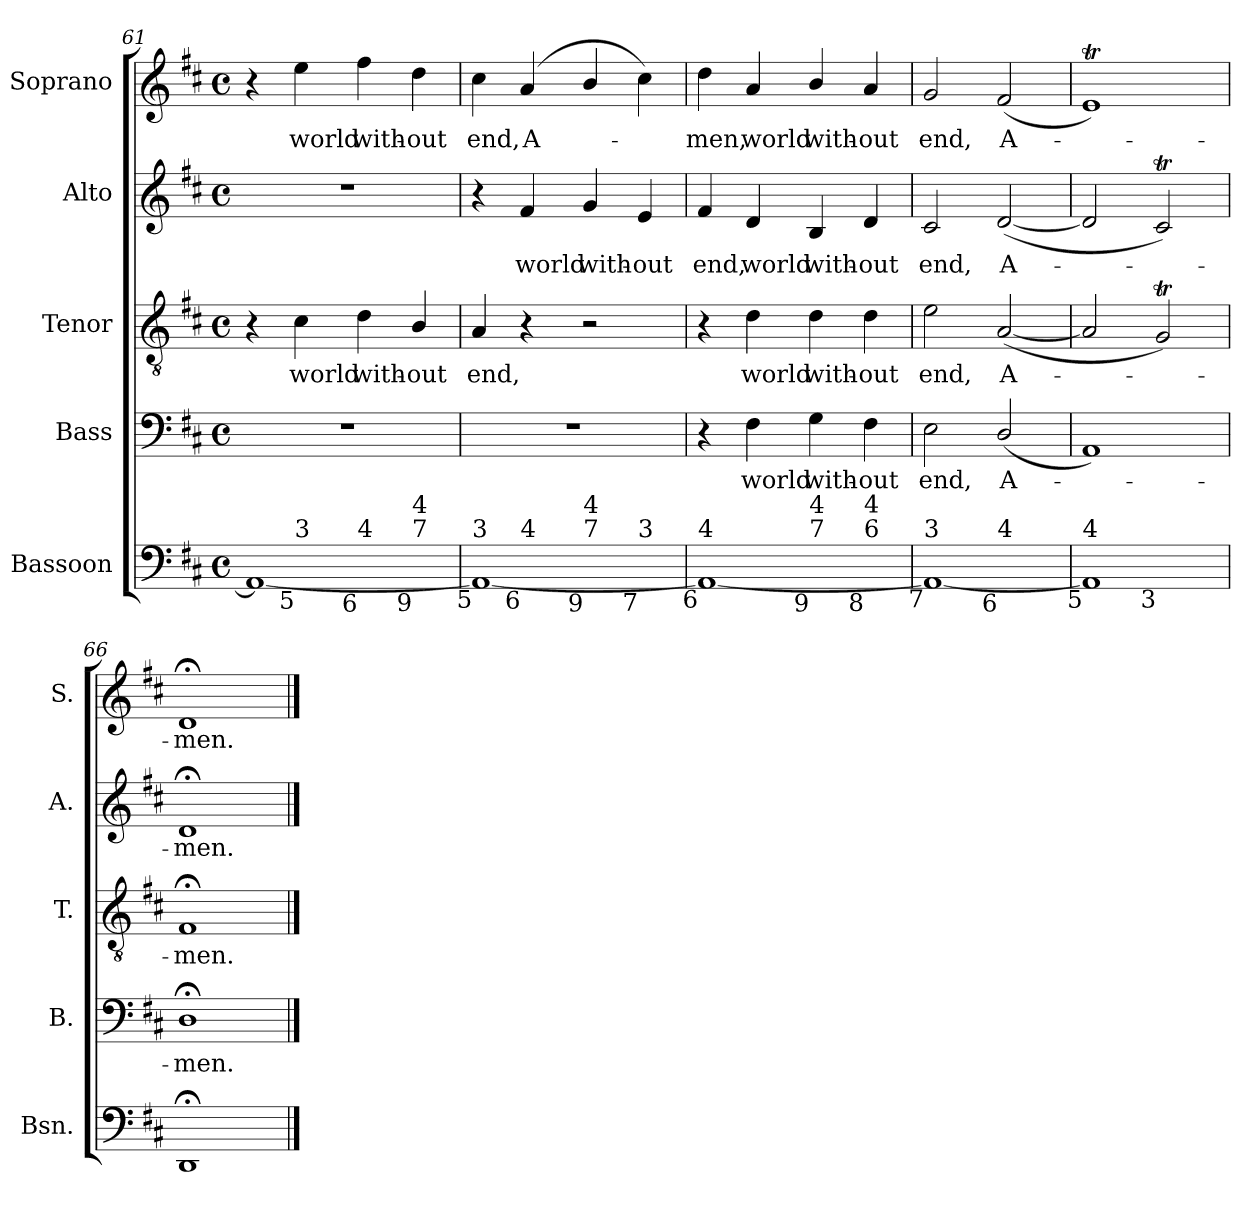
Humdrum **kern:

**kern	**kern	**text	**kern	**text	**kern	**text	**kern	**text
*part5	*part4	*part4	*part3	*part3	*part2	*part2	*part1	*part1
*staff5	*staff4	*staff4	*staff3	*staff3	*staff2	*staff2	*staff1	*staff1
*I"Bassoon	*I"Bass	*	*I"Tenor	*	*I"Alto	*	*I"Soprano	*
*I'Bsn.	*I'B.	*	*I'T.	*	*I'A.	*	*I'S.	*
!!LO:LB:g=z
*clefF4	*clefF4	*	*clefGv2	*	*clefG2	*	*clefG2	*
*	*	*	*ITrd7c12	*	*	*	*	*
*k[f#c#]	*k[f#c#]	*	*k[f#c#]	*	*k[f#c#]	*	*k[f#c#]	*
*D:	*D:	*	*D:	*	*D:	*	*D:	*
*M4/4	*M4/4	*	*M4/4	*	*M4/4	*	*M4/4	*
*met(c)	*met(c)	*	*met(c)	*	*met(c)	*	*met(c)	*
=61	=61	=61	=61	=61	=61	=61	=61	=61
*^	*	*	*	*	*	*	*	*
*	*^	*	*	*	*	*	*	*	*
*	*	*^	*	*	*	*	*	*	*	*
1AAi_	4ryy	2ryy	2.ryy	1r	.	4r	.	1r	.	4r	.
!	!	!	!	!	!	!	!LO:LY:b:color=#000000	!	!	!	!
!	!LO:TX:b:rj:t=5	!	!	!	!	!	!	!	!	!	!
!	!LO:TX:t=3	!	!	!	!	!	!	!	!	!	!
!	!	!	!	!	!	!	!	!	!	!	!LO:LY:b:color=#000000
.	2.ryy	.	.	.	.	4C#i\	world	.	.	4eei\	world
!	!	!	!	!	!	!	!LO:LY:b:color=#000000	!	!	!	!
!	!	!LO:TX:b:rj:t=6	!	!	!	!	!	!	!	!	!
!	!	!LO:TX:t=4	!	!	!	!	!	!	!	!	!
!	!	!	!	!	!	!	!	!	!	!	!LO:LY:b:color=#000000
.	.	2ryy	.	.	.	4Di\	with-	.	.	4ff#i\	with-
!	!	!	!	!	!	!	!LO:LY:b:color=#000000	!	!	!	!
!	!	!	!LO:TX:b:rj:t=9	!	!	!	!	!	!	!	!
!	!	!	!LO:TX:t=7	!	!	!	!	!	!	!	!
!	!	!	!LO:TX:t=4	!	!	!	!	!	!	!	!
!	!	!	!	!	!	!	!	!	!	!	!LO:LY:b:color=#000000
.	.	.	4ryy	.	.	4BBi/	-out	.	.	4ddi\	-out
=62	=62	=62	=62	=62	=62	=62	=62	=62	=62	=62	=62
!	!	!	!	!	!	!	!LO:LY:b:color=#000000	!	!	!	!
!LO:TX:b:rj:t=5	!	!	!	!	!	!	!	!	!	!	!
!LO:TX:t=3	!	!	!	!	!	!	!	!	!	!	!
!	!	!	!	!	!	!	!	!	!	!	!LO:LY:b:color=#000000
1AAi_	4ryy	2ryy	2.ryy	1r	.	4AAi/	end,	4r	.	4cc#i\	end,
!	!	!	!	!	!	!	!	!	!LO:LY:b:color=#000000	!	!
!	!LO:TX:b:rj:t=6	!	!	!	!	!	!	!	!	!	!
!	!LO:TX:t=4	!	!	!	!	!	!	!	!	!	!
!	!	!	!	!	!	!	!	!	!	!	!LO:LY:b:color=#000000
.	2.ryy	.	.	.	.	4r	.	4f#i/	world	(4ai/	A-
!	!	!LO:TX:b:rj:t=9	!	!	!	!	!	!	!	!	!
!	!	!LO:TX:t=7	!	!	!	!	!	!	!	!	!
!	!	!LO:TX:t=4	!	!	!	!	!	!	!	!	!
!	!	!	!	!	!	!	!	!	!LO:LY:b:color=#000000	!	!
.	.	2ryy	.	.	.	2r	.	4gi/	with-	4bi/	.
!	!	!	!LO:TX:b:rj:t=7	!	!	!	!	!	!	!	!
!	!	!	!LO:TX:t=3	!	!	!	!	!	!	!	!
!	!	!	!	!	!	!	!	!	!LO:LY:b:color=#000000	!	!
.	.	.	4ryy	.	.	.	.	4ei/	-out	4cc#i\)	.
*v	*v	*v	*v	*	*	*	*	*	*	*	*
=63	=63	=63	=63	=63	=63	=63	=63	=63
*^	*	*	*	*	*	*	*	*
*	*^	*	*	*	*	*	*	*	*
*	*	*^	*	*	*	*	*	*	*	*
!	!	!	!	!	!	!	!	!	!LO:LY:b:color=#000000	!	!
*v	*v	*v	*v	*	*	*	*	*	*	*	*
*^	*	*	*	*	*	*	*	*
*	*^	*	*	*	*	*	*	*	*
*	*	*^	*	*	*	*	*	*	*	*
!LO:TX:b:rj:t=6	!	!	!	!	!	!	!	!	!	!	!
!LO:TX:t=4	!	!	!	!	!	!	!	!	!	!	!
!	!	!	!	!	!	!	!	!	!	!	!LO:LY:b:color=#000000
*	*	*v	*v	*	*	*	*	*	*	*	*
1AAi_	2ryy	2.ryy	4r	.	4r	.	4f#i/	end,	4ddi\	-men,
!	!	!	!	!LO:LY:b:color=#000000	!	!	!	!	!	!
!	!	!	!	!	!	!LO:LY:b:color=#000000	!	!	!	!
!	!	!	!	!	!	!	!	!LO:LY:b:color=#000000	!	!
!	!	!	!	!	!	!	!	!	!	!LO:LY:b:color=#000000
.	.	.	4F#i\	world	4Di\	world	4di/	world	4ai/	world
!	!	!	!	!LO:LY:b:color=#000000	!	!	!	!	!	!
!	!	!	!	!	!	!LO:LY:b:color=#000000	!	!	!	!
!	!	!	!	!	!	!	!	!LO:LY:b:color=#000000	!	!
!	!LO:TX:b:rj:t=9	!	!	!	!	!	!	!	!	!
!	!LO:TX:t=7	!	!	!	!	!	!	!	!	!
!	!LO:TX:t=4	!	!	!	!	!	!	!	!	!
!	!	!	!	!	!	!	!	!	!	!LO:LY:b:color=#000000
.	2ryy	.	4Gi\	with-	4Di\	with-	4Bi/	with-	4bi/	with-
!	!	!	!	!LO:LY:b:color=#000000	!	!	!	!	!	!
!	!	!	!	!	!	!LO:LY:b:color=#000000	!	!	!	!
!	!	!	!	!	!	!	!	!LO:LY:b:color=#000000	!	!
!	!	!LO:TX:b:rj:t=8	!	!	!	!	!	!	!	!
!	!	!LO:TX:t=6	!	!	!	!	!	!	!	!
!	!	!LO:TX:t=4	!	!	!	!	!	!	!	!
!	!	!	!	!	!	!	!	!	!	!LO:LY:b:color=#000000
.	.	4ryy	4F#i\	-out	4Di\	-out	4di/	-out	4ai/	-out
*v	*v	*v	*	*	*	*	*	*	*	*
=64	=64	=64	=64	=64	=64	=64	=64	=64
*^	*	*	*	*	*	*	*	*
*	*^	*	*	*	*	*	*	*	*
!	!	!	!	!LO:LY:b:color=#000000	!	!	!	!	!	!
*v	*v	*v	*	*	*	*	*	*	*	*
*^	*	*	*	*	*	*	*	*
*	*^	*	*	*	*	*	*	*	*
!	!	!	!	!	!	!LO:LY:b:color=#000000	!	!	!	!
*v	*v	*v	*	*	*	*	*	*	*	*
*^	*	*	*	*	*	*	*	*
*	*^	*	*	*	*	*	*	*	*
!	!	!	!	!	!	!	!	!LO:LY:b:color=#000000	!	!
*v	*v	*v	*	*	*	*	*	*	*	*
*^	*	*	*	*	*	*	*	*
*	*^	*	*	*	*	*	*	*	*
!LO:TX:b:rj:t=7	!	!	!	!	!	!	!	!	!	!
!LO:TX:t=3	!	!	!	!	!	!	!	!	!	!
!	!	!	!	!	!	!	!	!	!	!LO:LY:b:color=#000000
*	*v	*v	*	*	*	*	*	*	*	*
1AAi_	2ryy	2Ei\	end,	2Ei\	end,	2c#i/	end,	2gi/	end,
!	!	!	!LO:LY:b:color=#000000	!	!	!	!	!	!
!	!	!	!	!	!LO:LY:b:color=#000000	!	!	!	!
!	!	!	!	!	!	!	!LO:LY:b:color=#000000	!	!
!	!LO:TX:b:rj:t=6	!	!	!	!	!	!	!	!
!	!LO:TX:t=4	!	!	!	!	!	!	!	!
!	!	!	!	!	!	!	!	!	!LO:LY:b:color=#000000
.	2ryy	(2Di/	A-	([2AAi/	A-	([2di/	A-	(2f#i/	A-
=65	=65	=65	=65	=65	=65	=65	=65	=65	=65
!LO:TX:b:rj:t=5	!	!	!	!	!	!	!	!	!
!LO:TX:t=4	!	!	!	!	!	!	!	!	!
1AAi]	2ryy	1AAi)	.	2AAi/]	.	2di/]	.	1eTi)	.
!	!LO:TX:b:rj:t=3	!	!	!	!	!	!	!	!
.	2ryy	.	.	2GGTi/)	.	2c#ti/)	.	.	.
*v	*v	*	*	*	*	*	*	*	*
=66	=66	=66	=66	=66	=66	=66	=66	=66
*^	*	*	*	*	*	*	*	*
!	!	!	!LO:LY:b:color=#000000	!	!	!	!	!	!
*v	*v	*	*	*	*	*	*	*	*
*^	*	*	*	*	*	*	*	*
!	!	!	!	!	!LO:LY:b:color=#000000	!	!	!	!
*v	*v	*	*	*	*	*	*	*	*
*^	*	*	*	*	*	*	*	*
!	!	!	!	!	!	!	!LO:LY:b:color=#000000	!	!
*v	*v	*	*	*	*	*	*	*	*
*^	*	*	*	*	*	*	*	*
!	!	!	!	!	!	!	!	!	!LO:LY:b:color=#000000
*v	*v	*	*	*	*	*	*	*	*
1DD;i	1D;i	-men.	1FF#;i	-men.	1d;i	-men.	1d;i	-men.
==	==	==	==	==	==	==	==	==
*-	*-	*-	*-	*-	*-	*-	*-	*-
